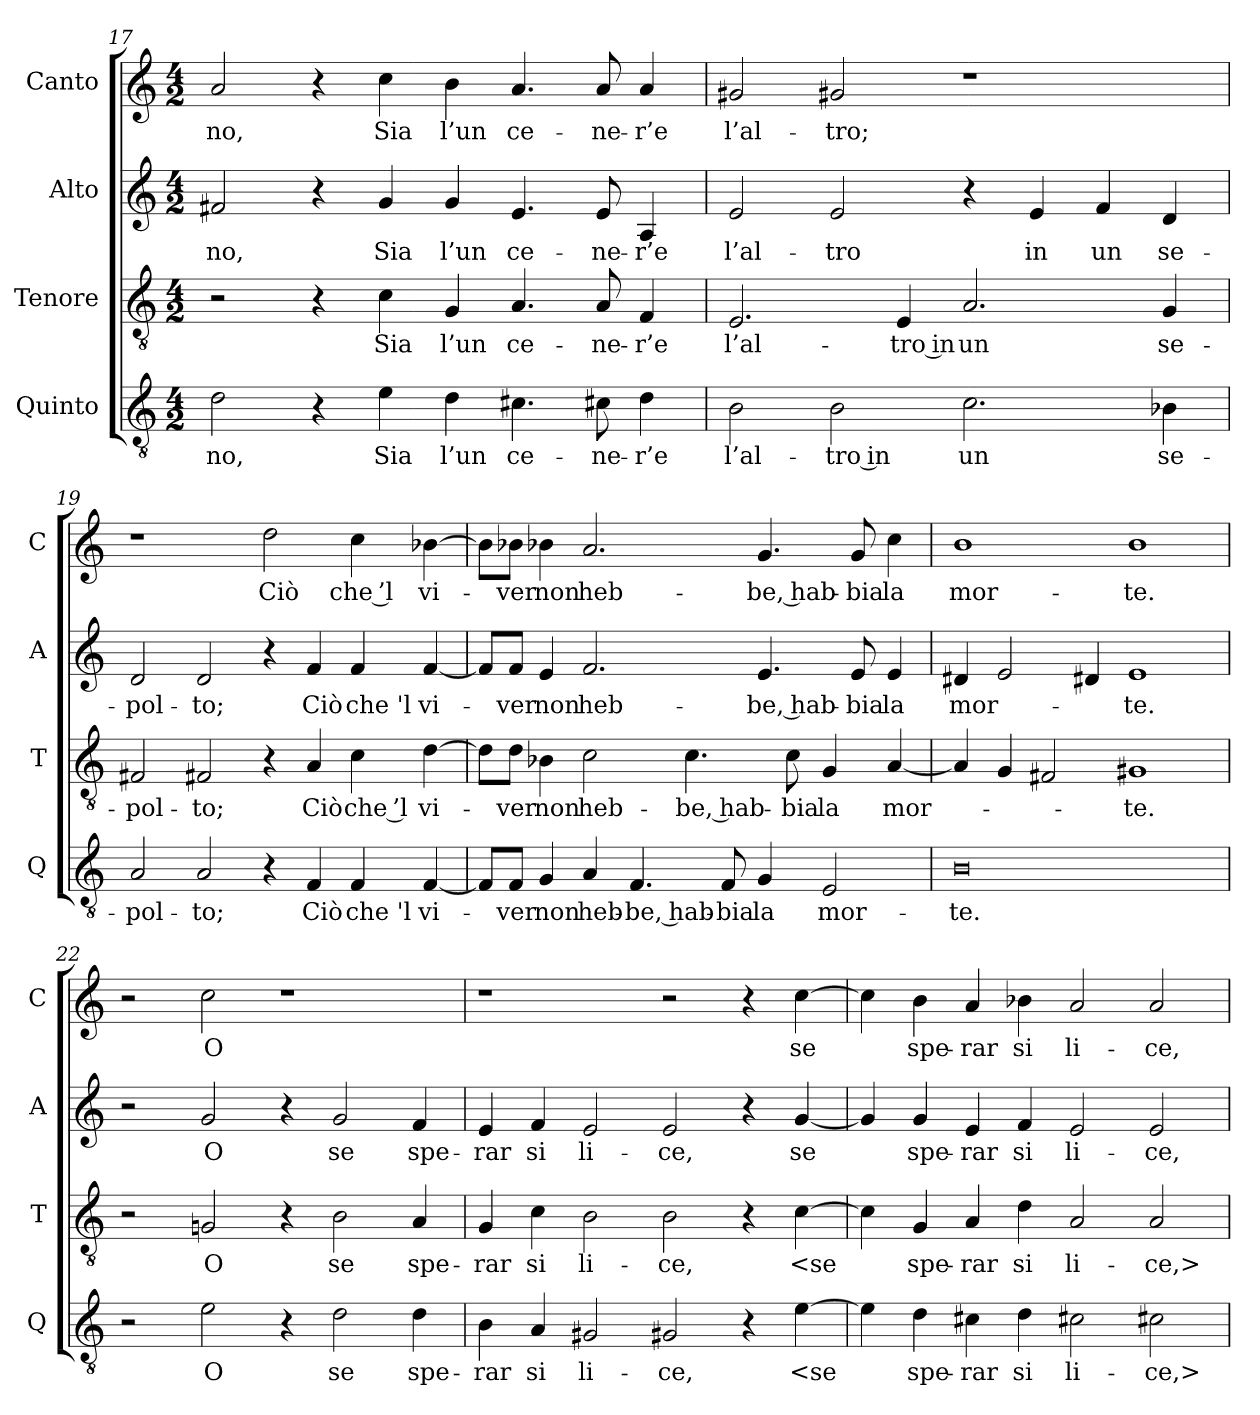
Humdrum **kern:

**kern	**text	**kern	**text	**kern	**text	**kern	**text
*part4	*part4	*part3	*part3	*part2	*part2	*part1	*part1
*staff4	*staff4	*staff3	*staff3	*staff2	*staff2	*staff1	*staff1
*I"Quinto	*	*I"Tenore	*	*I"Alto	*	*I"Canto	*
*I'Q	*	*I'T	*	*I'A	*	*I'C	*
*clefGv2	*	*clefGv2	*	*clefG2	*	*clefG2	*
*k[]	*	*k[]	*	*k[]	*	*k[]	*
*M4/2	*	*M4/2	*	*M4/2	*	*M4/2	*
=17	=17	=17	=17	=17	=17	=17	=17
2d	-no,	2r	.	2f#X	-no,	2a	-no,
4r	.	4r	.	4r	.	4r	.
4e	Sia	4c	Sia	4g	Sia	4cc	Sia
4d	l’un	4G	l’un	4g	l’un	4b	l’un
4.c#X	ce-	4.A	ce-	4.e	ce-	4.a	ce-
8c#X	-ne-	8A	-ne-	8e	-ne-	8a	-ne-
4d	-r’e	4F	-r’e	4A	-r’e	4a	-r’e
=18	=18	=18	=18	=18	=18	=18	=18
2B	l’al-	2.E	l’al-	2e	l’al-	2g#X	l’al-
2B	-tro in	.	.	2e	-tro	2g#X	-tro;
.	.	4E	-tro in	.	.	.	.
2.c	un	2.A	un	4r	.	1r	.
.	.	.	.	4e	in	.	.
.	.	.	.	4f	un	.	.
4B-X	se-	4G	se-	4d	se-	.	.
=19	=19	=19	=19	=19	=19	=19	=19
2A	-pol-	2F#X	-pol-	2d	-pol-	1r	.
2A	-to;	2F#X	-to;	2d	-to;	.	.
4r	.	4r	.	4r	.	2dd	Ciò
4F	Ciò	4A	Ciò	4f	Ciò	.	.
4F	che 'l	4c	che ’l	4f	che 'l	4cc	che ’l
[4F	vi-	[4d	vi-	[4f	vi-	[4b-X	vi-
=20	=20	=20	=20	=20	=20	=20	=20
8FL]	.	8dL]	.	8fL]	.	8b-L]	.
8FJ	-ver	8dJ	-ver	8fJ	-ver	8b-XJ	-ver
4G	non	4B-X	non	4e	non	4b-X	non
4A	heb-	2c	heb-	2.f	heb-	2.a	heb-
4.F	-be, hab-	.	.	.	.	.	.
.	.	4.c	-be, hab-	.	.	.	.
8F	-bia	.	.	.	.	.	.
4G	la	.	.	4.e	-be, hab-	4.g	-be, hab-
.	.	8c	-bia	.	.	.	.
2E	mor-	4G	la	.	.	.	.
.	.	.	.	8e	-bia	8g	-bia
.	.	[4A	mor-	4e	la	4cc	la
=21	=21	=21	=21	=21	=21	=21	=21
0B	-te.	4A]	.	4d#X	mor-	1b	mor-
.	.	4G	.	2e	.	.	.
.	.	2F#X	.	.	.	.	.
.	.	.	.	4d#X	.	.	.
.	.	1G#X	-te.	1e	-te.	1b	-te.
=22	=22	=22	=22	=22	=22	=22	=22
2r	.	2r	.	2r	.	2r	.
2e	O	2Gn	O	2g	O	2cc	O
4r	.	4r	.	4r	.	1r	.
2d	se	2B	se	2g	se	.	.
4d	spe-	4A	spe-	4f	spe-	.	.
=23	=23	=23	=23	=23	=23	=23	=23
4B	-rar	4G	-rar	4e	-rar	1r	.
4A	si	4c	si	4f	si	.	.
2G#X	li-	2B	li-	2e	li-	.	.
2G#X	-ce,	2B	-ce,	2e	-ce,	2r	.
4r	.	4r	.	4r	.	4r	.
[4e	<se	[4c	<se	[4g	se	[4cc	se
=24	=24	=24	=24	=24	=24	=24	=24
4e]	.	4c]	.	4g]	.	4cc]	.
4d	spe-	4G	spe-	4g	spe-	4b	spe-
4c#X	-rar	4A	-rar	4e	-rar	4a	-rar
4d	si	4d	si	4f	si	4b-X	si
2c#X	li-	2A	li-	2e	li-	2a	li-
2c#X	-ce,>	2A	-ce,>	2e	-ce,	2a	-ce,
=	=	=	=	=	=	=	=
*-	*-	*-	*-	*-	*-	*-	*-
